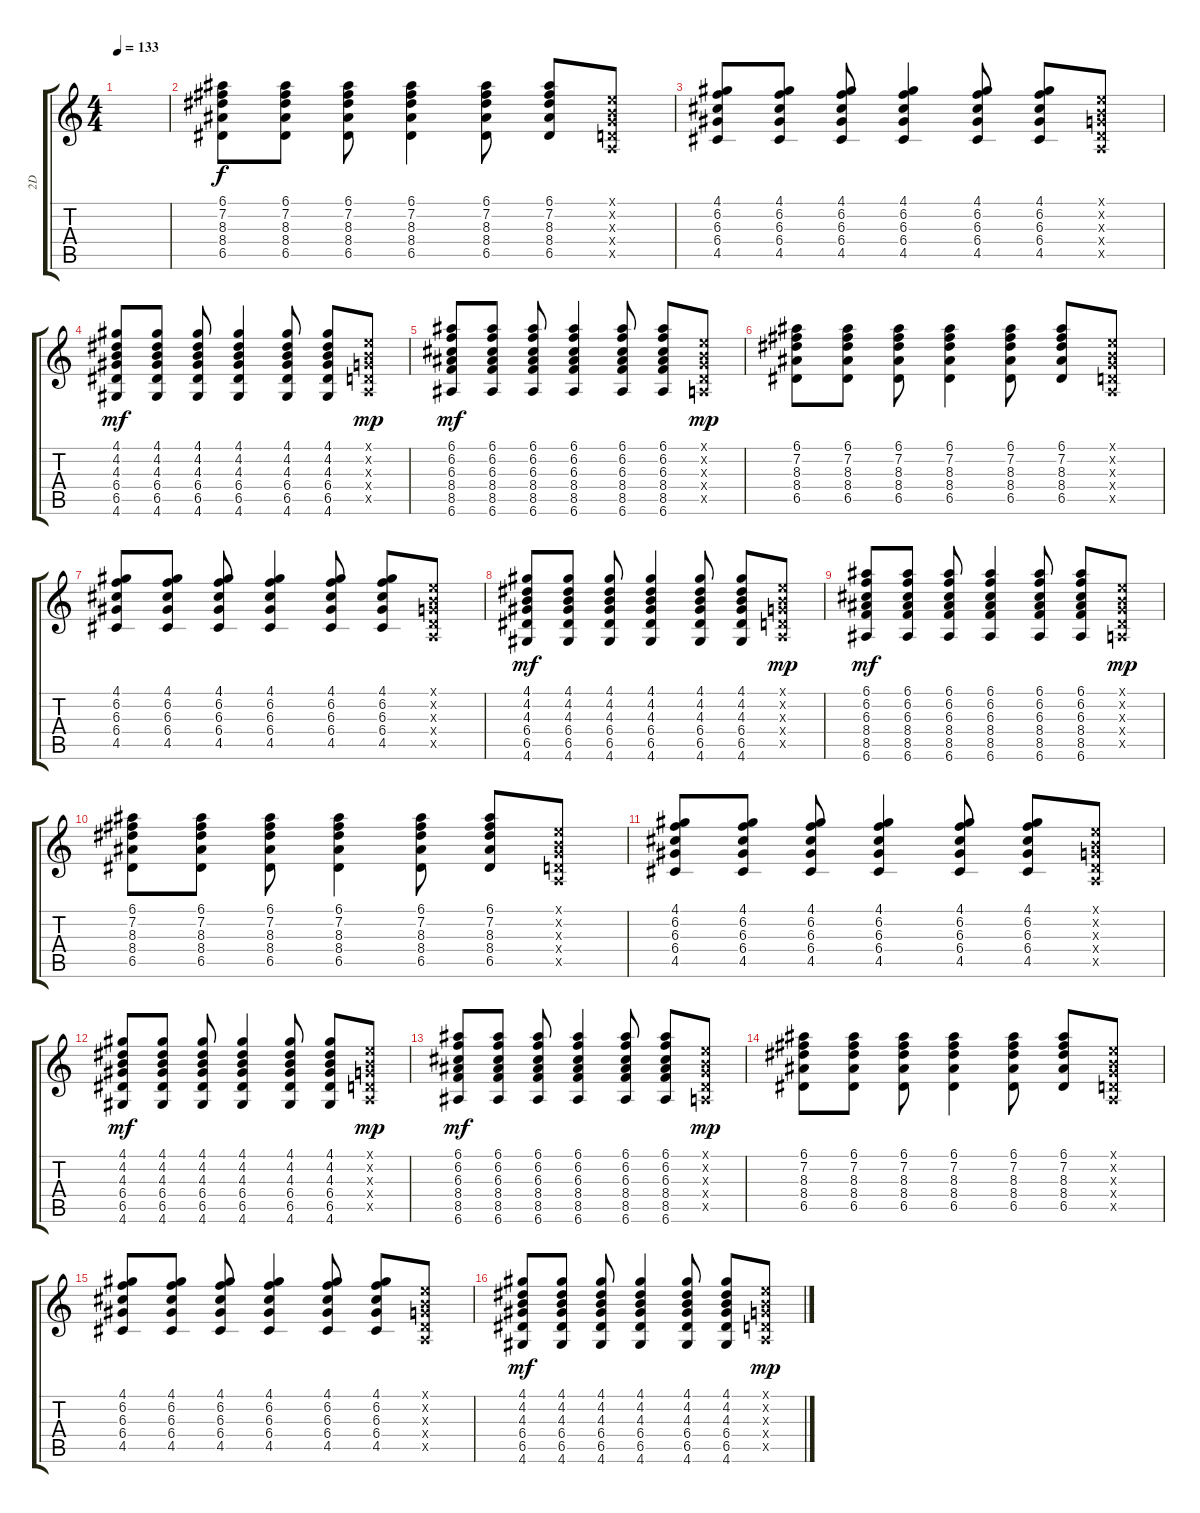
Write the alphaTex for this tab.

\track ("2D" "2D") {instrument acousticguitarsteel}
\staff {score tabs}
\tuning (E4 B3 G3 D3 A2 E2) {hide}
\ts (4 4)
\tempo 133
\clef g2
\ks c
|
(6.1 7.2 8.3 8.4 6.5).8 (6.1 7.2 8.3 8.4 6.5).8 (6.1 7.2 8.3 8.4 6.5).8 (6.1 7.2 8.3 8.4 6.5).4 (6.1 7.2 8.3 8.4 6.5).8 (6.1 7.2 8.3 8.4 6.5).8 (0.1{x} 0.2{x} 0.3{x} 0.4{x} 0.5{x}).8 |
(4.1 6.2 6.3 6.4 4.5).8 (4.1 6.2 6.3 6.4 4.5).8 (4.1 6.2 6.3 6.4 4.5).8 (4.1 6.2 6.3 6.4 4.5).4 (4.1 6.2 6.3 6.4 4.5).8 (4.1 6.2 6.3 6.4 4.5).8 (0.1{x} 0.2{x} 0.3{x} 0.4{x} 0.5{x}).8 |
(4.1 4.2 4.3 6.4 6.5 4.6).8{dy mf} (4.1 4.2 4.3 6.4 6.5 4.6).8 (4.1 4.2 4.3 6.4 6.5 4.6).8 (4.1 4.2 4.3 6.4 6.5 4.6).4 (4.1 4.2 4.3 6.4 6.5 4.6).8 (4.1 4.2 4.3 6.4 6.5 4.6).8 (0.1{x} 0.2{x} 0.3{x} 0.4{x} 0.5{x}).8{dy mp} |
(6.1 6.2 6.3 8.4 8.5 6.6).8{dy mf} (6.1 6.2 6.3 8.4 8.5 6.6).8 (6.1 6.2 6.3 8.4 8.5 6.6).8 (6.1 6.2 6.3 8.4 8.5 6.6).4 (6.1 6.2 6.3 8.4 8.5 6.6).8 (6.1 6.2 6.3 8.4 8.5 6.6).8 (0.1{x} 0.2{x} 0.3{x} 0.4{x} 0.5{x}).8{dy mp} |
(6.1 7.2 8.3 8.4 6.5).8 (6.1 7.2 8.3 8.4 6.5).8 (6.1 7.2 8.3 8.4 6.5).8 (6.1 7.2 8.3 8.4 6.5).4 (6.1 7.2 8.3 8.4 6.5).8 (6.1 7.2 8.3 8.4 6.5).8 (0.1{x} 0.2{x} 0.3{x} 0.4{x} 0.5{x}).8 |
(4.1 6.2 6.3 6.4 4.5).8 (4.1 6.2 6.3 6.4 4.5).8 (4.1 6.2 6.3 6.4 4.5).8 (4.1 6.2 6.3 6.4 4.5).4 (4.1 6.2 6.3 6.4 4.5).8 (4.1 6.2 6.3 6.4 4.5).8 (0.1{x} 0.2{x} 0.3{x} 0.4{x} 0.5{x}).8 |
(4.1 4.2 4.3 6.4 6.5 4.6).8{dy mf} (4.1 4.2 4.3 6.4 6.5 4.6).8 (4.1 4.2 4.3 6.4 6.5 4.6).8 (4.1 4.2 4.3 6.4 6.5 4.6).4 (4.1 4.2 4.3 6.4 6.5 4.6).8 (4.1 4.2 4.3 6.4 6.5 4.6).8 (0.1{x} 0.2{x} 0.3{x} 0.4{x} 0.5{x}).8{dy mp} |
(6.1 6.2 6.3 8.4 8.5 6.6).8{dy mf} (6.1 6.2 6.3 8.4 8.5 6.6).8 (6.1 6.2 6.3 8.4 8.5 6.6).8 (6.1 6.2 6.3 8.4 8.5 6.6).4 (6.1 6.2 6.3 8.4 8.5 6.6).8 (6.1 6.2 6.3 8.4 8.5 6.6).8 (0.1{x} 0.2{x} 0.3{x} 0.4{x} 0.5{x}).8{dy mp} |
(6.1 7.2 8.3 8.4 6.5).8 (6.1 7.2 8.3 8.4 6.5).8 (6.1 7.2 8.3 8.4 6.5).8 (6.1 7.2 8.3 8.4 6.5).4 (6.1 7.2 8.3 8.4 6.5).8 (6.1 7.2 8.3 8.4 6.5).8 (0.1{x} 0.2{x} 0.3{x} 0.4{x} 0.5{x}).8 |
(4.1 6.2 6.3 6.4 4.5).8 (4.1 6.2 6.3 6.4 4.5).8 (4.1 6.2 6.3 6.4 4.5).8 (4.1 6.2 6.3 6.4 4.5).4 (4.1 6.2 6.3 6.4 4.5).8 (4.1 6.2 6.3 6.4 4.5).8 (0.1{x} 0.2{x} 0.3{x} 0.4{x} 0.5{x}).8 |
(4.1 4.2 4.3 6.4 6.5 4.6).8{dy mf} (4.1 4.2 4.3 6.4 6.5 4.6).8 (4.1 4.2 4.3 6.4 6.5 4.6).8 (4.1 4.2 4.3 6.4 6.5 4.6).4 (4.1 4.2 4.3 6.4 6.5 4.6).8 (4.1 4.2 4.3 6.4 6.5 4.6).8 (0.1{x} 0.2{x} 0.3{x} 0.4{x} 0.5{x}).8{dy mp} |
(6.1 6.2 6.3 8.4 8.5 6.6).8{dy mf} (6.1 6.2 6.3 8.4 8.5 6.6).8 (6.1 6.2 6.3 8.4 8.5 6.6).8 (6.1 6.2 6.3 8.4 8.5 6.6).4 (6.1 6.2 6.3 8.4 8.5 6.6).8 (6.1 6.2 6.3 8.4 8.5 6.6).8 (0.1{x} 0.2{x} 0.3{x} 0.4{x} 0.5{x}).8{dy mp} |
(6.1 7.2 8.3 8.4 6.5).8 (6.1 7.2 8.3 8.4 6.5).8 (6.1 7.2 8.3 8.4 6.5).8 (6.1 7.2 8.3 8.4 6.5).4 (6.1 7.2 8.3 8.4 6.5).8 (6.1 7.2 8.3 8.4 6.5).8 (0.1{x} 0.2{x} 0.3{x} 0.4{x} 0.5{x}).8 |
(4.1 6.2 6.3 6.4 4.5).8 (4.1 6.2 6.3 6.4 4.5).8 (4.1 6.2 6.3 6.4 4.5).8 (4.1 6.2 6.3 6.4 4.5).4 (4.1 6.2 6.3 6.4 4.5).8 (4.1 6.2 6.3 6.4 4.5).8 (0.1{x} 0.2{x} 0.3{x} 0.4{x} 0.5{x}).8 |
(4.1 4.2 4.3 6.4 6.5 4.6).8{dy mf} (4.1 4.2 4.3 6.4 6.5 4.6).8 (4.1 4.2 4.3 6.4 6.5 4.6).8 (4.1 4.2 4.3 6.4 6.5 4.6).4 (4.1 4.2 4.3 6.4 6.5 4.6).8 (4.1 4.2 4.3 6.4 6.5 4.6).8 (0.1{x} 0.2{x} 0.3{x} 0.4{x} 0.5{x}).8{dy mp}
